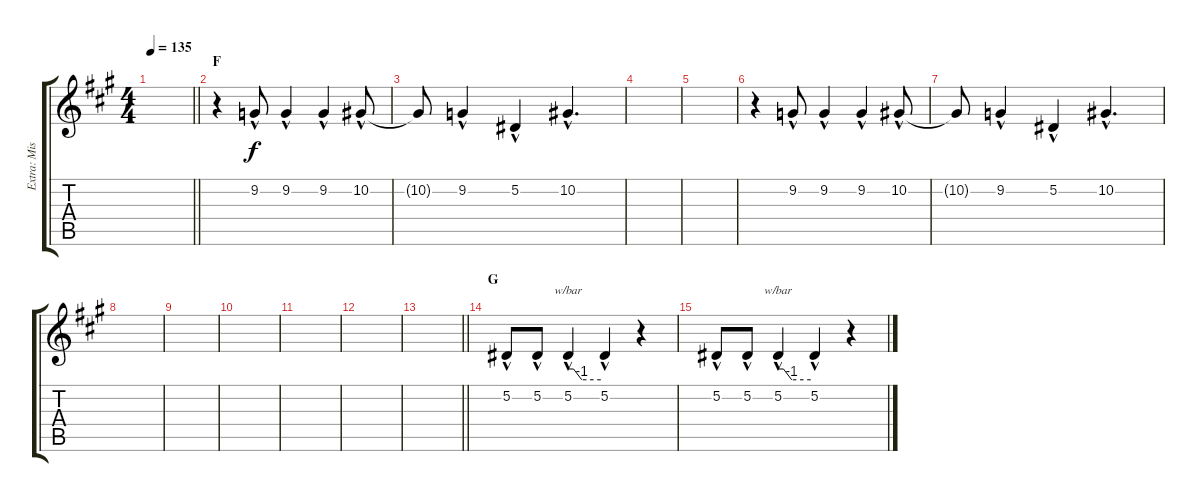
\track ("Extra: Misc" "Extra: Mis") {instrument pad4choir}
\staff {score tabs}
\tuning (Eb4 Bb3 Gb3 Db3 Ab2 Eb2) {hide}
\ts (4 4)
\tempo 135
\clef g2
\barLineRight lightlight
\ks a
|
\section ("" "F")
r.4 9.2{hac}.8 9.2{hac}.4 9.2{hac}.4 10.2{hac}.8 |
10.2{t}.8 9.2{hac}.4 5.2{hac}.4 10.2{hac}.4{d} |
|
|
r.4 9.2{hac}.8 9.2{hac}.4 9.2{hac}.4 10.2{hac}.8 |
10.2{t}.8 9.2{hac}.4 5.2{hac}.4 10.2{hac}.4{d} |
|
|
|
|
|
\barLineRight lightlight
|
\section ("" "G")
5.2{hac}.8 5.2{hac}.8 5.2{hac}.4{tbe (custom default 0 0 10 0 25 -4 60 -4)} 5.2{hac}.4 r.4 |
5.2{hac}.8 5.2{hac}.8 5.2{hac}.4{tbe (custom default 0 0 10 0 25 -4 60 -4)} 5.2{hac}.4 r.4
